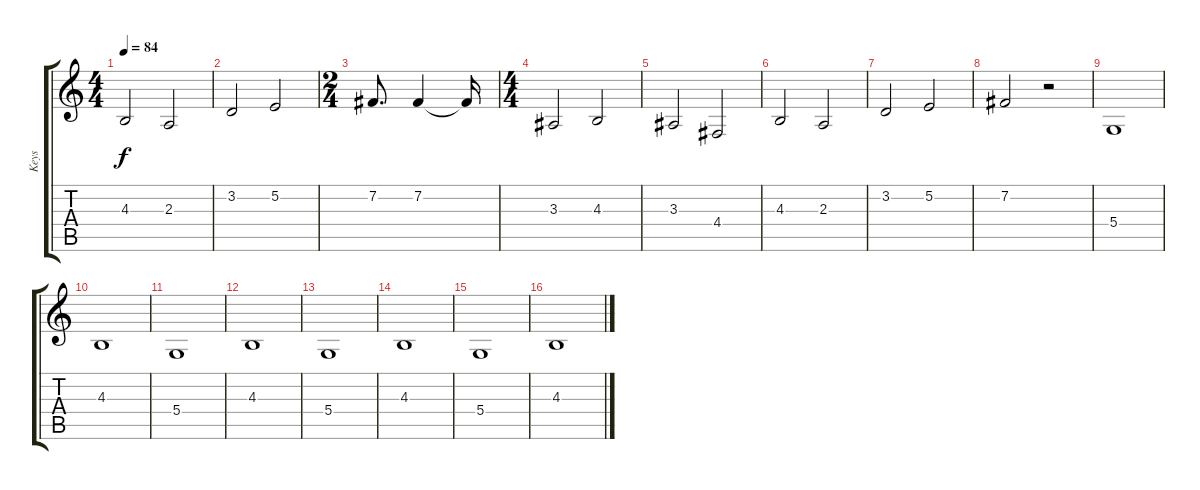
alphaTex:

\track ("Keys" "Keys") {instrument synthstrings1}
\staff {score tabs}
\tuning (E4 B3 G3 D3 A2 D2) {hide}
\ts (4 4)
\tempo 84
\clef g2
\ks c
4.3.2{dy f} 2.3.2 |
3.2.2 5.2.2 |
\ts (2 4)
7.2.8{d} 7.2.4 7.2{t}.16 |
\ts (4 4)
3.3.2 4.3.2 |
3.3.2 4.4.2 |
4.3.2 2.3.2 |
3.2.2 5.2.2 |
7.2.2 r.2 |
5.4.1 |
4.3.1 |
5.4.1 |
4.3.1 |
5.4.1 |
4.3.1 |
5.4.1 |
4.3.1
